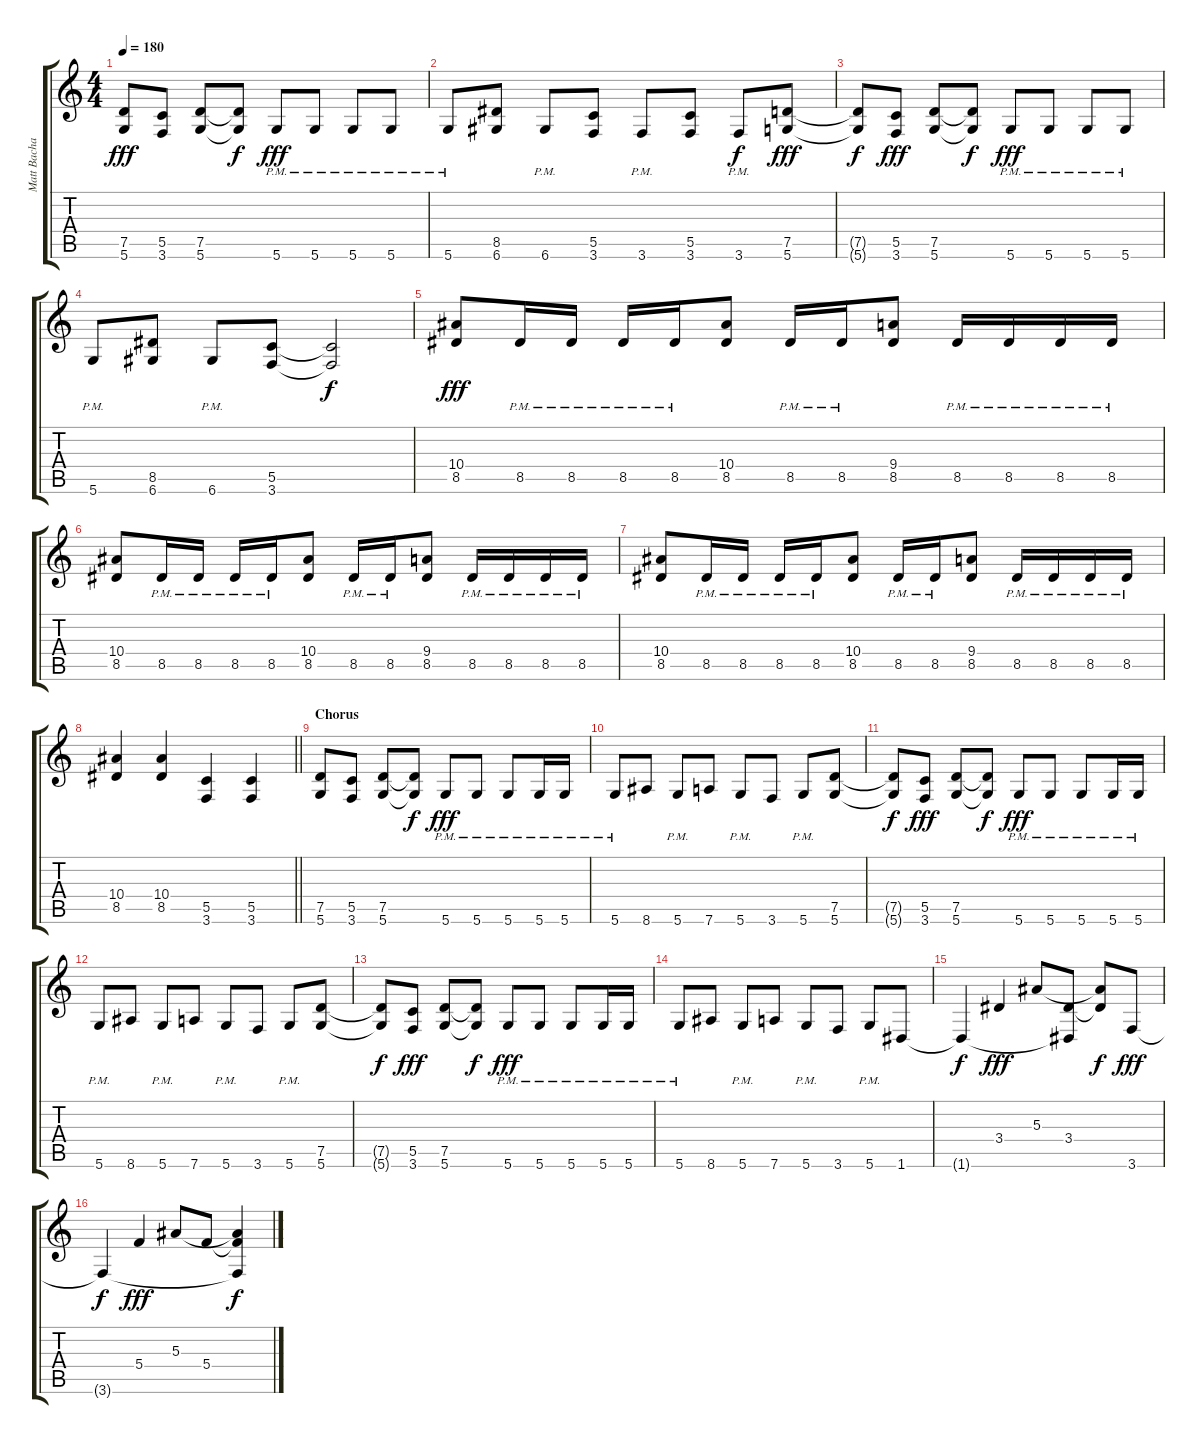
\track ("Matt Bachand" "Matt Bacha") {instrument distortionguitar}
\staff {score tabs}
\tuning (D4 A3 F3 C3 G2 D2) {hide}
\ts (4 4)
\tempo 180
\clef g2
\ks c
(7.5 5.6).8{dy fff} (5.5 3.6).8 (7.5 5.6).8 (7.5{t} 5.6{t}).8{dy f} 5.6{pm}.8{dy fff} 5.6{pm}.8 5.6{pm}.8 5.6{pm}.8 |
5.6{pm}.8 (8.5 6.6).8 6.6{pm}.8 (5.5 3.6).8 3.6{pm}.8 (5.5 3.6).8 3.6{pm}.8{dy f} (7.5 5.6).8{dy fff} |
(7.5{t} 5.6{t}).8{dy f} (5.5 3.6).8{dy fff} (7.5 5.6).8 (7.5{t} 5.6{t}).8{dy f} 5.6{pm}.8{dy fff} 5.6{pm}.8 5.6{pm}.8 5.6{pm}.8 |
5.6{pm}.8 (8.5 6.6).8 6.6{pm}.8 (5.5 3.6).8 (5.5{t} 3.6{t}).2{dy f} |
(10.4 8.5).8{dy fff} 8.5{pm}.16 8.5{pm}.16 8.5{pm}.16 8.5{pm}.16 (10.4 8.5).8 8.5{pm}.16 8.5{pm}.16 (9.4 8.5).8 8.5{pm}.16 8.5{pm}.16 8.5{pm}.16 8.5{pm}.16 |
(10.4 8.5).8 8.5{pm}.16 8.5{pm}.16 8.5{pm}.16 8.5{pm}.16 (10.4 8.5).8 8.5{pm}.16 8.5{pm}.16 (9.4 8.5).8 8.5{pm}.16 8.5{pm}.16 8.5{pm}.16 8.5{pm}.16 |
(10.4 8.5).8 8.5{pm}.16 8.5{pm}.16 8.5{pm}.16 8.5{pm}.16 (10.4 8.5).8 8.5{pm}.16 8.5{pm}.16 (9.4 8.5).8 8.5{pm}.16 8.5{pm}.16 8.5{pm}.16 8.5{pm}.16 |
\barLineRight lightlight
(10.4 8.5).4 (10.4 8.5).4 (5.5 3.6).4 (5.5 3.6).4 |
\section ("" "Chorus")
(7.5 5.6).8 (5.5 3.6).8 (7.5 5.6).8 (7.5{t} 5.6{t}).8{dy f} 5.6{pm}.8{dy fff} 5.6{pm}.8 5.6{pm}.8 5.6{pm}.16 5.6{pm}.16 |
5.6{pm}.8 8.6.8 5.6{pm}.8 7.6.8 5.6{pm}.8 3.6.8 5.6{pm}.8 (7.5 5.6).8 |
(7.5{t} 5.6{t}).8{dy f} (5.5 3.6).8{dy fff} (7.5 5.6).8 (7.5{t} 5.6{t}).8{dy f} 5.6{pm}.8{dy fff} 5.6{pm}.8 5.6{pm}.8 5.6{pm}.16 5.6{pm}.16 |
5.6{pm}.8 8.6.8 5.6{pm}.8 7.6.8 5.6{pm}.8 3.6.8 5.6{pm}.8 (7.5 5.6).8 |
(7.5{t} 5.6{t}).8{dy f} (5.5 3.6).8{dy fff} (7.5 5.6).8 (7.5{t} 5.6{t}).8{dy f} 5.6{pm}.8{dy fff} 5.6{pm}.8 5.6{pm}.8 5.6{pm}.16 5.6{pm}.16 |
5.6{pm}.8 8.6.8 5.6{pm}.8 7.6.8 5.6{pm}.8 3.6.8 5.6{pm}.8 1.6.8 |
1.6{t}.4{dy f} 3.4.4{dy fff} 5.3.8 (3.4 1.6{t}).8 (5.3{t} 3.4{t}).8{dy f} 3.6.8{dy fff} |
3.6{t}.4{dy f} 5.4.4{dy fff} 5.3.8 5.4.8 (5.3{t} 5.4{t} 3.6{t}).4{dy f}
